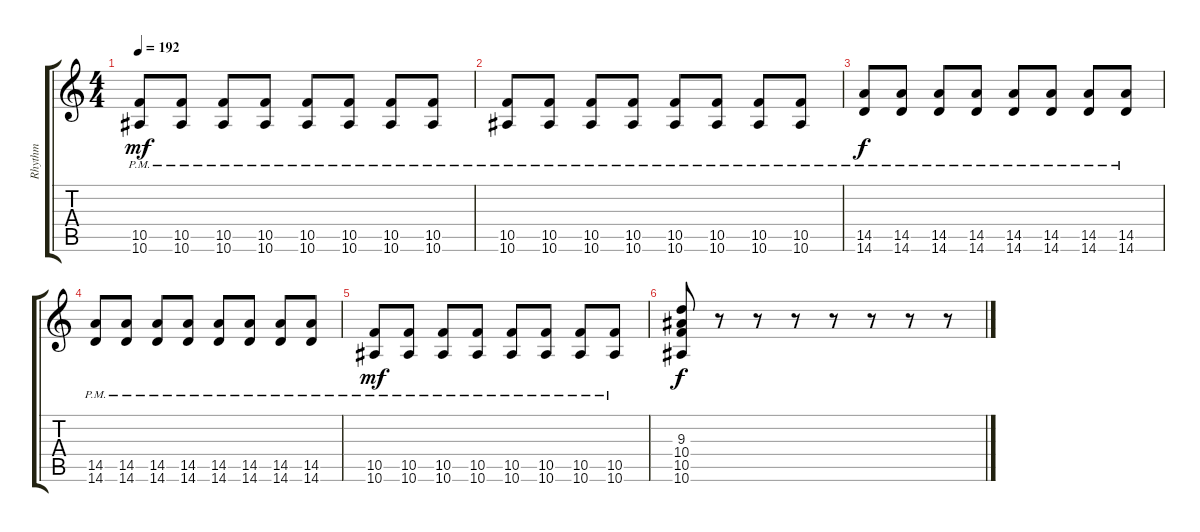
\track ("Rhythm" "Rhythm") {instrument distortionguitar}
\staff {score tabs}
\tuning (D4 A3 F3 C3 G2 C2) {hide}
\ts (4 4)
\tempo 192
\clef g2
\ks c
(10.5{pm} 10.6{pm}).8{dy mf} (10.5{pm} 10.6{pm}).8 (10.5{pm} 10.6{pm}).8 (10.5{pm} 10.6{pm}).8 (10.5{pm} 10.6{pm}).8 (10.5{pm} 10.6{pm}).8 (10.5{pm} 10.6{pm}).8 (10.5{pm} 10.6{pm}).8 |
(10.5{pm} 10.6{pm}).8 (10.5{pm} 10.6{pm}).8 (10.5{pm} 10.6{pm}).8 (10.5{pm} 10.6{pm}).8 (10.5{pm} 10.6{pm}).8 (10.5{pm} 10.6{pm}).8 (10.5{pm} 10.6{pm}).8 (10.5{pm} 10.6{pm}).8 |
(14.5{pm} 14.6{pm}).8{dy f} (14.5{pm} 14.6{pm}).8 (14.5{pm} 14.6{pm}).8 (14.5{pm} 14.6{pm}).8 (14.5{pm} 14.6{pm}).8 (14.5{pm} 14.6{pm}).8 (14.5{pm} 14.6{pm}).8 (14.5{pm} 14.6{pm}).8 |
(14.5{pm} 14.6{pm}).8 (14.5{pm} 14.6{pm}).8 (14.5{pm} 14.6{pm}).8 (14.5{pm} 14.6{pm}).8 (14.5{pm} 14.6{pm}).8 (14.5{pm} 14.6{pm}).8 (14.5{pm} 14.6{pm}).8 (14.5{pm} 14.6{pm}).8 |
(10.5{pm} 10.6{pm}).8{dy mf} (10.5{pm} 10.6{pm}).8 (10.5{pm} 10.6{pm}).8 (10.5{pm} 10.6{pm}).8 (10.5{pm} 10.6{pm}).8 (10.5{pm} 10.6{pm}).8 (10.5{pm} 10.6{pm}).8 (10.5{pm} 10.6{pm}).8 |
(9.3 10.4 10.5 10.6).8{dy f} r.8 r.8 r.8 r.8 r.8 r.8 r.8
